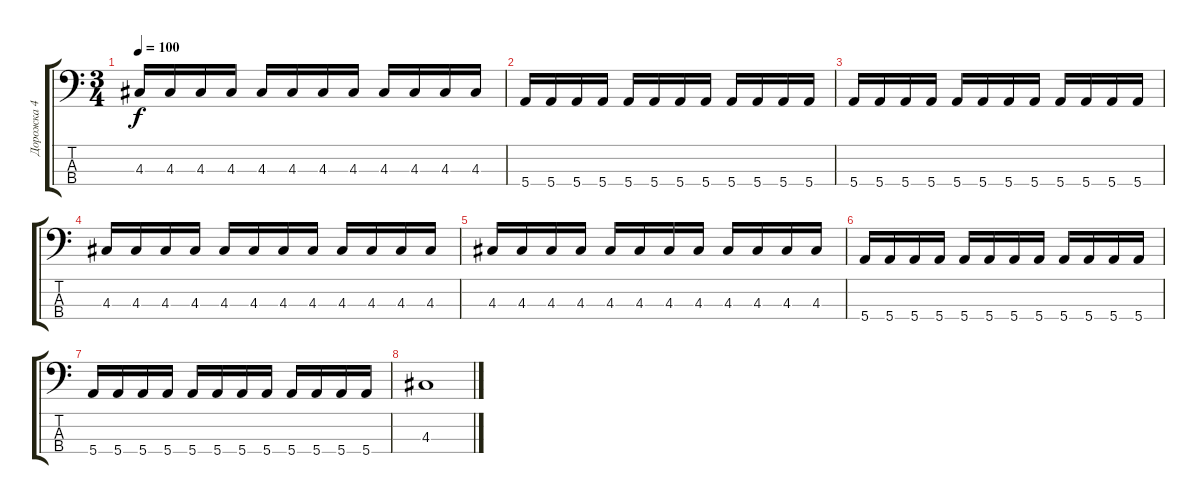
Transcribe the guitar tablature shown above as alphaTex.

\track ("Дорожка 4" "Дорожка 4") {instrument electricbasspick}
\staff {score tabs}
\tuning (G2 D2 A1 E1) {hide}
\ts (3 4)
\tempo 100
\clef f4
\ks c
4.3.16{dy f} 4.3.16 4.3.16 4.3.16 4.3.16 4.3.16 4.3.16 4.3.16 4.3.16 4.3.16 4.3.16 4.3.16 |
5.4.16 5.4.16 5.4.16 5.4.16 5.4.16 5.4.16 5.4.16 5.4.16 5.4.16 5.4.16 5.4.16 5.4.16 |
5.4.16 5.4.16 5.4.16 5.4.16 5.4.16 5.4.16 5.4.16 5.4.16 5.4.16 5.4.16 5.4.16 5.4.16 |
4.3.16 4.3.16 4.3.16 4.3.16 4.3.16 4.3.16 4.3.16 4.3.16 4.3.16 4.3.16 4.3.16 4.3.16 |
4.3.16 4.3.16 4.3.16 4.3.16 4.3.16 4.3.16 4.3.16 4.3.16 4.3.16 4.3.16 4.3.16 4.3.16 |
5.4.16 5.4.16 5.4.16 5.4.16 5.4.16 5.4.16 5.4.16 5.4.16 5.4.16 5.4.16 5.4.16 5.4.16 |
5.4.16 5.4.16 5.4.16 5.4.16 5.4.16 5.4.16 5.4.16 5.4.16 5.4.16 5.4.16 5.4.16 5.4.16 |
4.3.1
